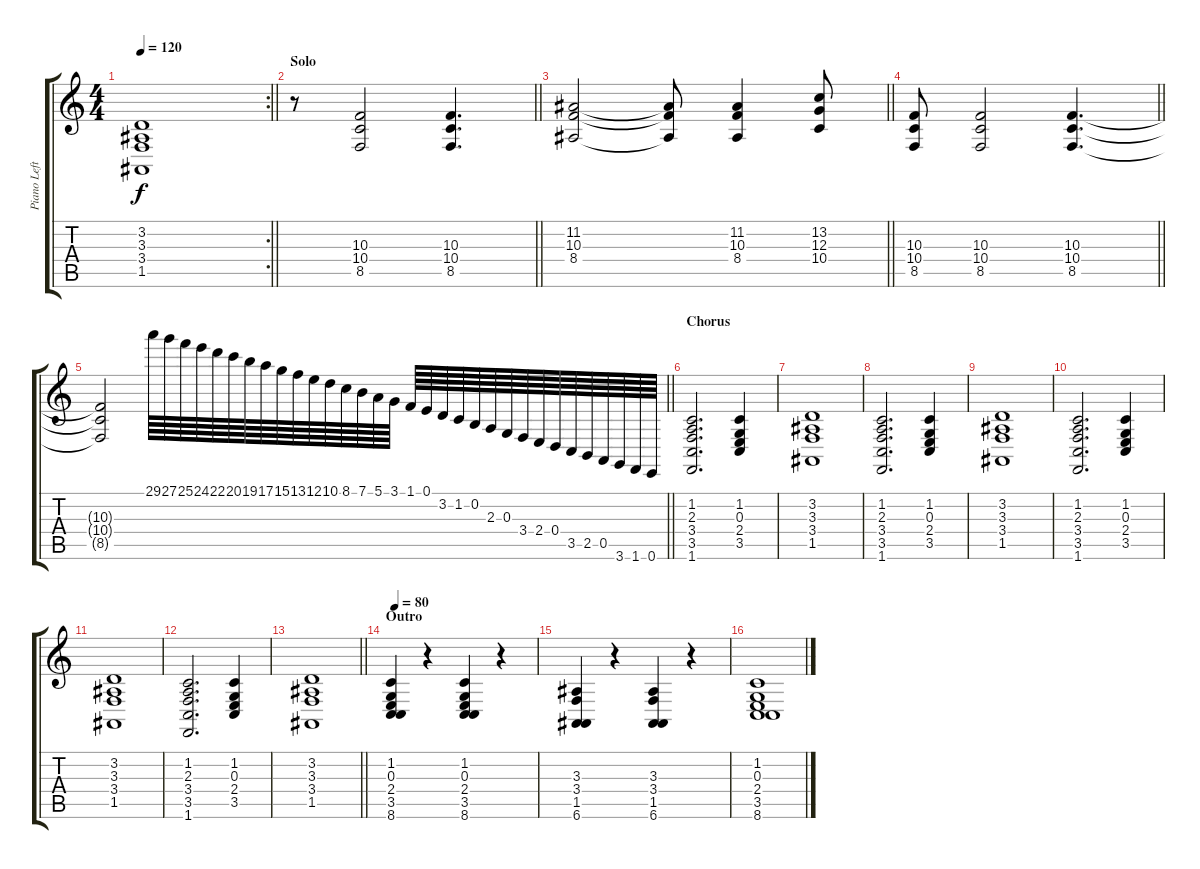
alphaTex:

\track ("Piano Left Hand" "Piano Left") {instrument acousticgrandpiano}
\staff {score tabs}
\tuning (E4 B3 G3 D3 A2 E2) {hide}
\rc 2
\ts (4 4)
\tempo 120
\clef g2
\barLineRight lightlight
\ks c
(3.2 3.3 3.4 1.5).1{dy f} |
\section ("" "Solo")
\barLineRight lightlight
r.8 (10.3 10.4 8.5).2 (10.3 10.4 8.5).4{d} |
\barLineRight lightlight
(11.2 10.3 8.4).2 (11.2{t} 10.3{t} 8.4{t}).8 (11.2 10.3 8.4).4 (13.2 12.3 10.4).8 |
\barLineRight lightlight
(10.3 10.4 8.5).8 (10.3 10.4 8.5).2 (10.3 10.4 8.5).4{d} |
\barLineRight lightlight
(10.3{t} 10.4{t} 8.5{t}).2 29.1.64 27.1.64 25.1.64 24.1.64 22.1.64 20.1.64 19.1.64 17.1.64 15.1.64 13.1.64 12.1.64 10.1.64 8.1.64 7.1.64 5.1.64 3.1.64 1.1.64 0.1.64 3.2.64 1.2.64 0.2.64 2.3.64 0.3.64 3.4.64 2.4.64 0.4.64 3.5.64 2.5.64 0.5.64 3.6.64 1.6.64 0.6.64 |
\section ("" "Chorus")
(1.2 2.3 3.4 3.5 1.6).2{d} (1.2 0.3 2.4 3.5).4 |
(3.2 3.3 3.4 1.5).1 |
(1.2 2.3 3.4 3.5 1.6).2{d} (1.2 0.3 2.4 3.5).4 |
(3.2 3.3 3.4 1.5).1 |
(1.2 2.3 3.4 3.5 1.6).2{d} (1.2 0.3 2.4 3.5).4 |
(3.2 3.3 3.4 1.5).1 |
(1.2 2.3 3.4 3.5 1.6).2{d} (1.2 0.3 2.4 3.5).4 |
\barLineRight lightlight
(3.2 3.3 3.4 1.5).1 |
\section ("" "Outro")
\tempo 80
(1.2 0.3 2.4 3.5 8.6).4 r.4 (1.2 0.3 2.4 3.5 8.6).4 r.4 |
(3.3 3.4 1.5 6.6).4 r.4 (3.3 3.4 1.5 6.6).4 r.4 |
(1.2 0.3 2.4 3.5 8.6).1
